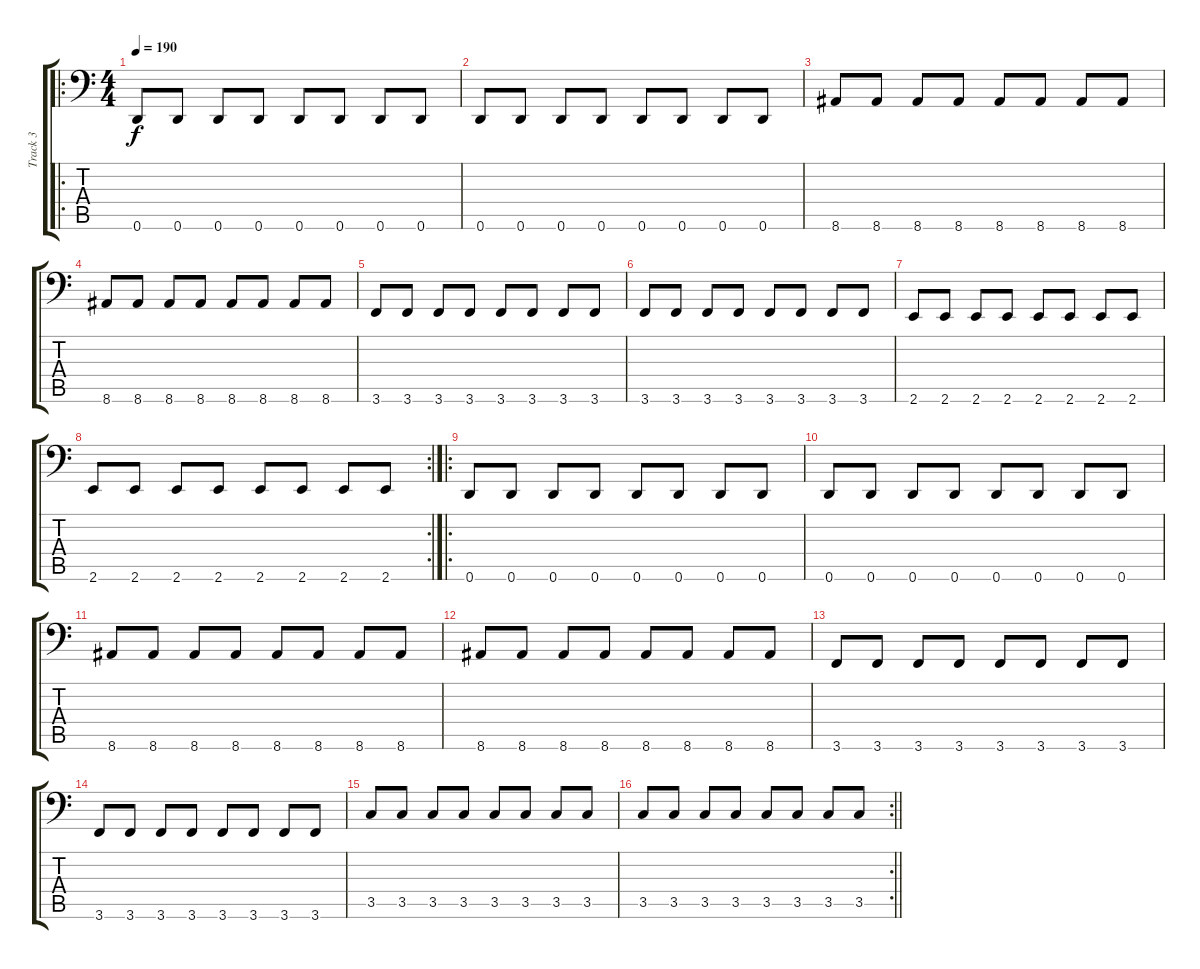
\track ("Track 3" "Track 3") {instrument electricbasspick}
\staff {score tabs}
\tuning (E3 B2 G2 D2 A1 D1) {hide}
\ro
\ts (4 4)
\tempo 190
\clef f4
\ks c
0.6.8{dy f} 0.6.8 0.6.8 0.6.8 0.6.8 0.6.8 0.6.8 0.6.8 |
0.6.8 0.6.8 0.6.8 0.6.8 0.6.8 0.6.8 0.6.8 0.6.8 |
8.6.8 8.6.8 8.6.8 8.6.8 8.6.8 8.6.8 8.6.8 8.6.8 |
8.6.8 8.6.8 8.6.8 8.6.8 8.6.8 8.6.8 8.6.8 8.6.8 |
3.6.8 3.6.8 3.6.8 3.6.8 3.6.8 3.6.8 3.6.8 3.6.8 |
3.6.8 3.6.8 3.6.8 3.6.8 3.6.8 3.6.8 3.6.8 3.6.8 |
2.6.8 2.6.8 2.6.8 2.6.8 2.6.8 2.6.8 2.6.8 2.6.8 |
\rc 2
2.6.8 2.6.8 2.6.8 2.6.8 2.6.8 2.6.8 2.6.8 2.6.8 |
\ro
0.6.8 0.6.8 0.6.8 0.6.8 0.6.8 0.6.8 0.6.8 0.6.8 |
0.6.8 0.6.8 0.6.8 0.6.8 0.6.8 0.6.8 0.6.8 0.6.8 |
8.6.8 8.6.8 8.6.8 8.6.8 8.6.8 8.6.8 8.6.8 8.6.8 |
8.6.8 8.6.8 8.6.8 8.6.8 8.6.8 8.6.8 8.6.8 8.6.8 |
3.6.8 3.6.8 3.6.8 3.6.8 3.6.8 3.6.8 3.6.8 3.6.8 |
3.6.8 3.6.8 3.6.8 3.6.8 3.6.8 3.6.8 3.6.8 3.6.8 |
3.5.8 3.5.8 3.5.8 3.5.8 3.5.8 3.5.8 3.5.8 3.5.8 |
\rc 2
\barLineRight lightlight
3.5.8 3.5.8 3.5.8 3.5.8 3.5.8 3.5.8 3.5.8 3.5.8
